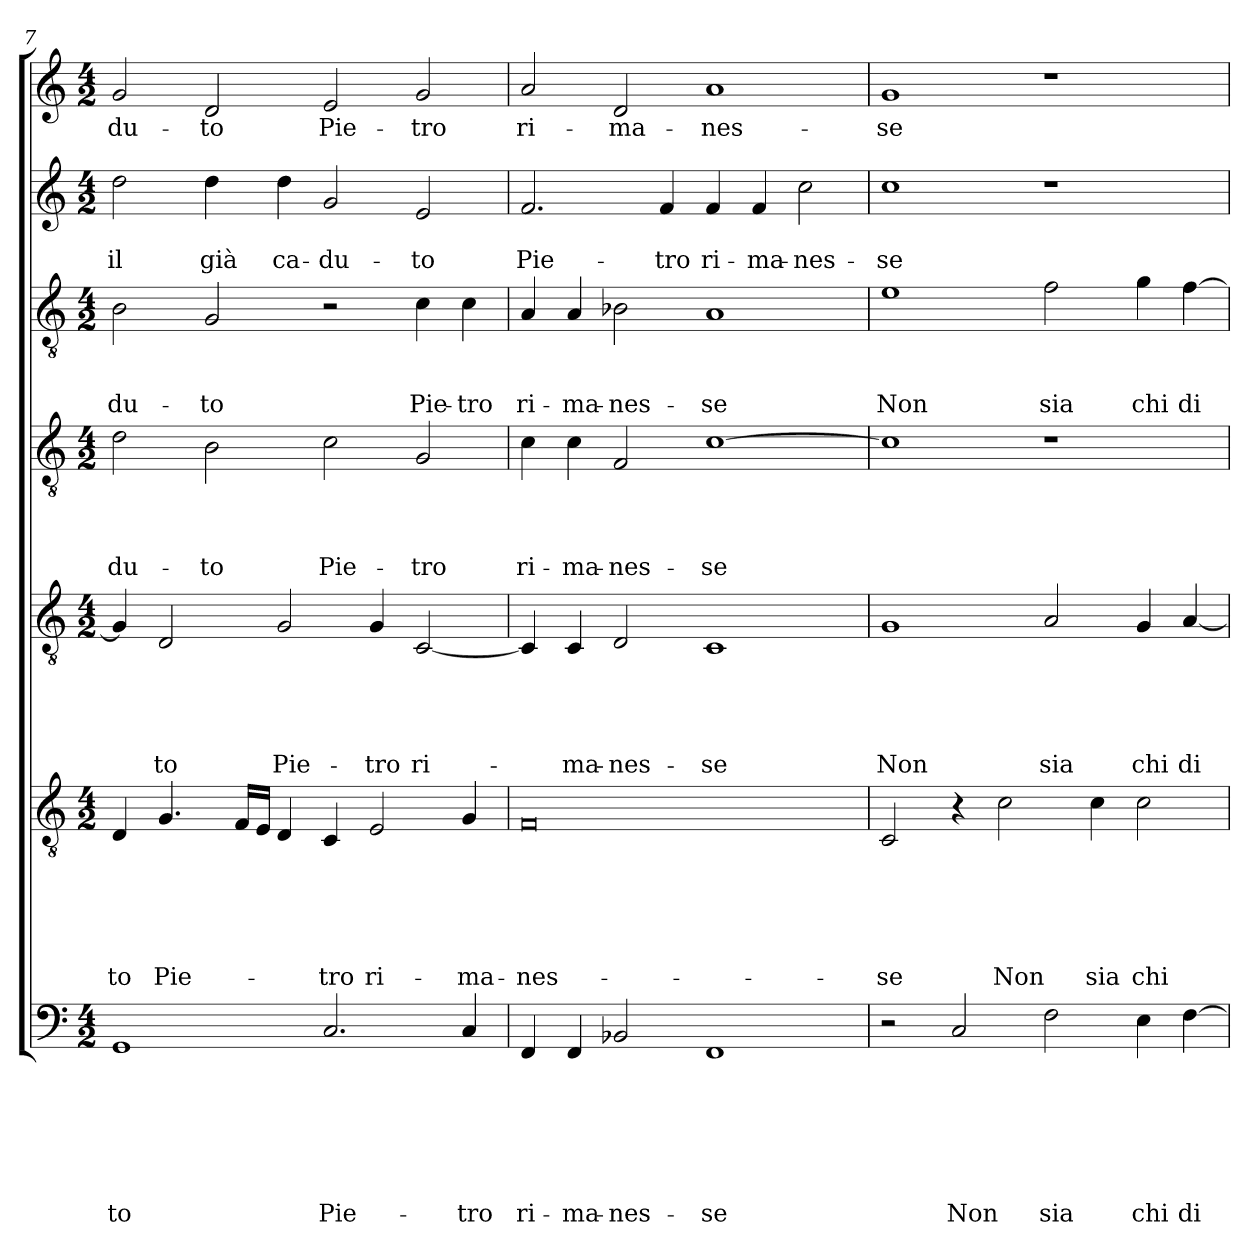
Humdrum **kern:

**kern	**text	**text	**text	**text	**text	**text	**text	**kern	**text	**text	**text	**text	**text	**text	**kern	**text	**text	**text	**text	**text	**kern	**text	**text	**text	**text	**kern	**text	**text	**text	**kern	**text	**text	**kern	**text
*part7	*part7	*part7	*part7	*part7	*part7	*part7	*part7	*part6	*part6	*part6	*part6	*part6	*part6	*part6	*part5	*part5	*part5	*part5	*part5	*part5	*part4	*part4	*part4	*part4	*part4	*part3	*part3	*part3	*part3	*part2	*part2	*part2	*part1	*part1
*staff7	*staff7	*staff7	*staff7	*staff7	*staff7	*staff7	*staff7	*staff6	*staff6	*staff6	*staff6	*staff6	*staff6	*staff6	*staff5	*staff5	*staff5	*staff5	*staff5	*staff5	*staff4	*staff4	*staff4	*staff4	*staff4	*staff3	*staff3	*staff3	*staff3	*staff2	*staff2	*staff2	*staff1	*staff1
*clefF4	*	*	*	*	*	*	*	*clefGv2	*	*	*	*	*	*	*clefGv2	*	*	*	*	*	*clefGv2	*	*	*	*	*clefGv2	*	*	*	*clefG2	*	*	*clefG2	*
*k[]	*	*	*	*	*	*	*	*k[]	*	*	*	*	*	*	*k[]	*	*	*	*	*	*k[]	*	*	*	*	*k[]	*	*	*	*k[]	*	*	*k[]	*
*a:	*	*	*	*	*	*	*	*a:	*	*	*	*	*	*	*a:	*	*	*	*	*	*a:	*	*	*	*	*a:	*	*	*	*a:	*	*	*a:	*
*M4/2	*	*	*	*	*	*	*	*M4/2	*	*	*	*	*	*	*M4/2	*	*	*	*	*	*M4/2	*	*	*	*	*M4/2	*	*	*	*M4/2	*	*	*M4/2	*
=7	=7	=7	=7	=7	=7	=7	=7	=7	=7	=7	=7	=7	=7	=7	=7	=7	=7	=7	=7	=7	=7	=7	=7	=7	=7	=7	=7	=7	=7	=7	=7	=7	=7	=7
!	!	!	!	!	!	!	!LO:LY:b	!	!	!	!	!	!	!LO:LY:b	!	!	!	!	!	!	!	!	!	!	!LO:LY:b	!	!	!	!LO:LY:b	!	!	!LO:LY:b	!	!LO:LY:b
1GG	.	.	.	.	.	.	-to	4D/	.	.	.	.	.	-to	4G/]	.	.	.	.	.	2d\	.	.	.	-du-	2B\	.	.	-du-	2dd\	.	il	2g/	-du-
!	!	!	!	!	!	!	!	!	!	!	!	!	!	!LO:LY:b	!	!	!	!	!	!LO:LY:b	!	!	!	!	!	!	!	!	!	!	!	!	!	!
.	.	.	.	.	.	.	.	4.G/	.	.	.	.	.	Pie-	2D/	.	.	.	.	-to	.	.	.	.	.	.	.	.	.	.	.	.	.	.
!	!	!	!	!	!	!	!	!	!	!	!	!	!	!	!	!	!	!	!	!	!	!	!	!	!LO:LY:b	!	!	!	!LO:LY:b	!	!	!LO:LY:b	!	!LO:LY:b
.	.	.	.	.	.	.	.	.	.	.	.	.	.	.	.	.	.	.	.	.	2B\	.	.	.	-to	2G/	.	.	-to	4dd\	.	già	2d/	-to
.	.	.	.	.	.	.	.	16F/LL	.	.	.	.	.	.	.	.	.	.	.	.	.	.	.	.	.	.	.	.	.	.	.	.	.	.
.	.	.	.	.	.	.	.	16E/JJ	.	.	.	.	.	.	.	.	.	.	.	.	.	.	.	.	.	.	.	.	.	.	.	.	.	.
!	!	!	!	!	!	!	!	!	!	!	!	!	!	!	!	!	!	!	!	!LO:LY:b	!	!	!	!	!	!	!	!	!	!	!	!LO:LY:b	!	!
.	.	.	.	.	.	.	.	4D/	.	.	.	.	.	.	2G/	.	.	.	.	Pie-	.	.	.	.	.	.	.	.	.	4dd\	.	ca-	.	.
!	!	!	!	!	!	!	!LO:LY:b	!	!	!	!	!	!	!LO:LY:b	!	!	!	!	!	!	!	!	!	!	!LO:LY:b	!	!	!	!	!	!	!LO:LY:b	!	!LO:LY:b
2.C/	.	.	.	.	.	.	Pie-	4C/	.	.	.	.	.	-tro	.	.	.	.	.	.	2c\	.	.	.	Pie-	2r	.	.	.	2g/	.	-du-	2e/	Pie-
!	!	!	!	!	!	!	!	!	!	!	!	!	!	!LO:LY:b	!	!	!	!	!	!LO:LY:b	!	!	!	!	!	!	!	!	!	!	!	!	!	!
.	.	.	.	.	.	.	.	2E/	.	.	.	.	.	ri-	4G/	.	.	.	.	-tro	.	.	.	.	.	.	.	.	.	.	.	.	.	.
!	!	!	!	!	!	!	!	!	!	!	!	!	!	!	!	!	!	!	!	!LO:LY:b	!	!	!	!	!LO:LY:b	!	!	!	!LO:LY:b	!	!	!LO:LY:b	!	!LO:LY:b
.	.	.	.	.	.	.	.	.	.	.	.	.	.	.	[2C/	.	.	.	.	ri-	2G/	.	.	.	-tro	4c\	.	.	Pie-	2e/	.	-to	2g/	-tro
!	!	!	!	!	!	!	!LO:LY:b	!	!	!	!	!	!	!LO:LY:b	!	!	!	!	!	!	!	!	!	!	!	!	!	!	!LO:LY:b	!	!	!	!	!
4C/	.	.	.	.	.	.	-tro	4G/	.	.	.	.	.	-ma-	.	.	.	.	.	.	.	.	.	.	.	4c\	.	.	-tro	.	.	.	.	.
=8	=8	=8	=8	=8	=8	=8	=8	=8	=8	=8	=8	=8	=8	=8	=8	=8	=8	=8	=8	=8	=8	=8	=8	=8	=8	=8	=8	=8	=8	=8	=8	=8	=8	=8
!	!	!	!	!	!	!	!LO:LY:b	!	!	!	!	!	!	!LO:LY:b	!	!	!	!	!	!	!	!	!	!	!LO:LY:b	!	!	!	!LO:LY:b	!	!	!LO:LY:b	!	!LO:LY:b
4FF/	.	.	.	.	.	.	ri-	0F	.	.	.	.	.	-nes-	4C/]	.	.	.	.	.	4c\	.	.	.	ri-	4A/	.	.	ri-	2.f/	.	Pie-	2a/	ri-
!	!	!	!	!	!	!	!LO:LY:b	!	!	!	!	!	!	!	!	!	!	!	!	!LO:LY:b	!	!	!	!	!LO:LY:b	!	!	!	!LO:LY:b	!	!	!	!	!
4FF/	.	.	.	.	.	.	-ma-	.	.	.	.	.	.	.	4C/	.	.	.	.	-ma-	4c\	.	.	.	-ma-	4A/	.	.	-ma-	.	.	.	.	.
!	!	!	!	!	!	!	!LO:LY:b	!	!	!	!	!	!	!	!	!	!	!	!	!LO:LY:b	!	!	!	!	!LO:LY:b	!	!	!	!LO:LY:b	!	!	!	!	!LO:LY:b
2BB-X/	.	.	.	.	.	.	-nes-	.	.	.	.	.	.	.	2D/	.	.	.	.	-nes-	2F/	.	.	.	-nes-	2B-X\	.	.	-nes-	.	.	.	2d/	-ma-
!	!	!	!	!	!	!	!	!	!	!	!	!	!	!	!	!	!	!	!	!	!	!	!	!	!	!	!	!	!	!	!	!LO:LY:b	!	!
.	.	.	.	.	.	.	.	.	.	.	.	.	.	.	.	.	.	.	.	.	.	.	.	.	.	.	.	.	.	4f/	.	-tro	.	.
!	!	!	!	!	!	!	!LO:LY:b	!	!	!	!	!	!	!	!	!	!	!	!	!LO:LY:b	!	!	!	!	!LO:LY:b	!	!	!	!LO:LY:b	!	!	!LO:LY:b	!	!LO:LY:b
1FF	.	.	.	.	.	.	-se	.	.	.	.	.	.	.	1C	.	.	.	.	-se	[1c	.	.	.	-se	1A	.	.	-se	4f/	.	ri-	1a	-nes-
!	!	!	!	!	!	!	!	!	!	!	!	!	!	!	!	!	!	!	!	!	!	!	!	!	!	!	!	!	!	!	!	!LO:LY:b	!	!
.	.	.	.	.	.	.	.	.	.	.	.	.	.	.	.	.	.	.	.	.	.	.	.	.	.	.	.	.	.	4f/	.	-ma-	.	.
!	!	!	!	!	!	!	!	!	!	!	!	!	!	!	!	!	!	!	!	!	!	!	!	!	!	!	!	!	!	!	!	!LO:LY:b	!	!
.	.	.	.	.	.	.	.	.	.	.	.	.	.	.	.	.	.	.	.	.	.	.	.	.	.	.	.	.	.	2cc\	.	-nes-	.	.
=9	=9	=9	=9	=9	=9	=9	=9	=9	=9	=9	=9	=9	=9	=9	=9	=9	=9	=9	=9	=9	=9	=9	=9	=9	=9	=9	=9	=9	=9	=9	=9	=9	=9	=9
!	!	!	!	!	!	!	!	!	!	!	!	!	!	!LO:LY:b	!	!	!	!	!	!LO:LY:b	!	!	!	!	!	!	!	!	!LO:LY:b	!	!	!LO:LY:b	!	!LO:LY:b
2r	.	.	.	.	.	.	.	2C/	.	.	.	.	.	-se	1G	.	.	.	.	Non	1c]	.	.	.	.	1e	.	.	Non	1cc	.	-se	1g	-se
!	!	!	!	!	!	!	!LO:LY:b	!	!	!	!	!	!	!	!	!	!	!	!	!	!	!	!	!	!	!	!	!	!	!	!	!	!	!
2C/	.	.	.	.	.	.	Non	4r	.	.	.	.	.	.	.	.	.	.	.	.	.	.	.	.	.	.	.	.	.	.	.	.	.	.
!	!	!	!	!	!	!	!	!	!	!	!	!	!	!LO:LY:b	!	!	!	!	!	!	!	!	!	!	!	!	!	!	!	!	!	!	!	!
.	.	.	.	.	.	.	.	2c\	.	.	.	.	.	Non	.	.	.	.	.	.	.	.	.	.	.	.	.	.	.	.	.	.	.	.
!	!	!	!	!	!	!	!LO:LY:b	!	!	!	!	!	!	!	!	!	!	!	!	!LO:LY:b	!	!	!	!	!	!	!	!	!LO:LY:b	!	!	!	!	!
2F\	.	.	.	.	.	.	sia	.	.	.	.	.	.	.	2A/	.	.	.	.	sia	1r	.	.	.	.	2f\	.	.	sia	1r	.	.	1r	.
!	!	!	!	!	!	!	!	!	!	!	!	!	!	!LO:LY:b	!	!	!	!	!	!	!	!	!	!	!	!	!	!	!	!	!	!	!	!
.	.	.	.	.	.	.	.	4c\	.	.	.	.	.	sia	.	.	.	.	.	.	.	.	.	.	.	.	.	.	.	.	.	.	.	.
!	!	!	!	!	!	!	!LO:LY:b	!	!	!	!	!	!	!LO:LY:b	!	!	!	!	!	!LO:LY:b	!	!	!	!	!	!	!	!	!LO:LY:b	!	!	!	!	!
4E\	.	.	.	.	.	.	chi	2c\	.	.	.	.	.	chi	4G/	.	.	.	.	chi	.	.	.	.	.	4g\	.	.	chi	.	.	.	.	.
!	!	!	!	!	!	!	!LO:LY:b	!	!	!	!	!	!	!	!	!	!	!	!	!LO:LY:b	!	!	!	!	!	!	!	!	!LO:LY:b	!	!	!	!	!
[4F\	.	.	.	.	.	.	di-	.	.	.	.	.	.	.	[4A/	.	.	.	.	di-	.	.	.	.	.	[4f\	.	.	di-	.	.	.	.	.
=	=	=	=	=	=	=	=	=	=	=	=	=	=	=	=	=	=	=	=	=	=	=	=	=	=	=	=	=	=	=	=	=	=	=
*-	*-	*-	*-	*-	*-	*-	*-	*-	*-	*-	*-	*-	*-	*-	*-	*-	*-	*-	*-	*-	*-	*-	*-	*-	*-	*-	*-	*-	*-	*-	*-	*-	*-	*-
